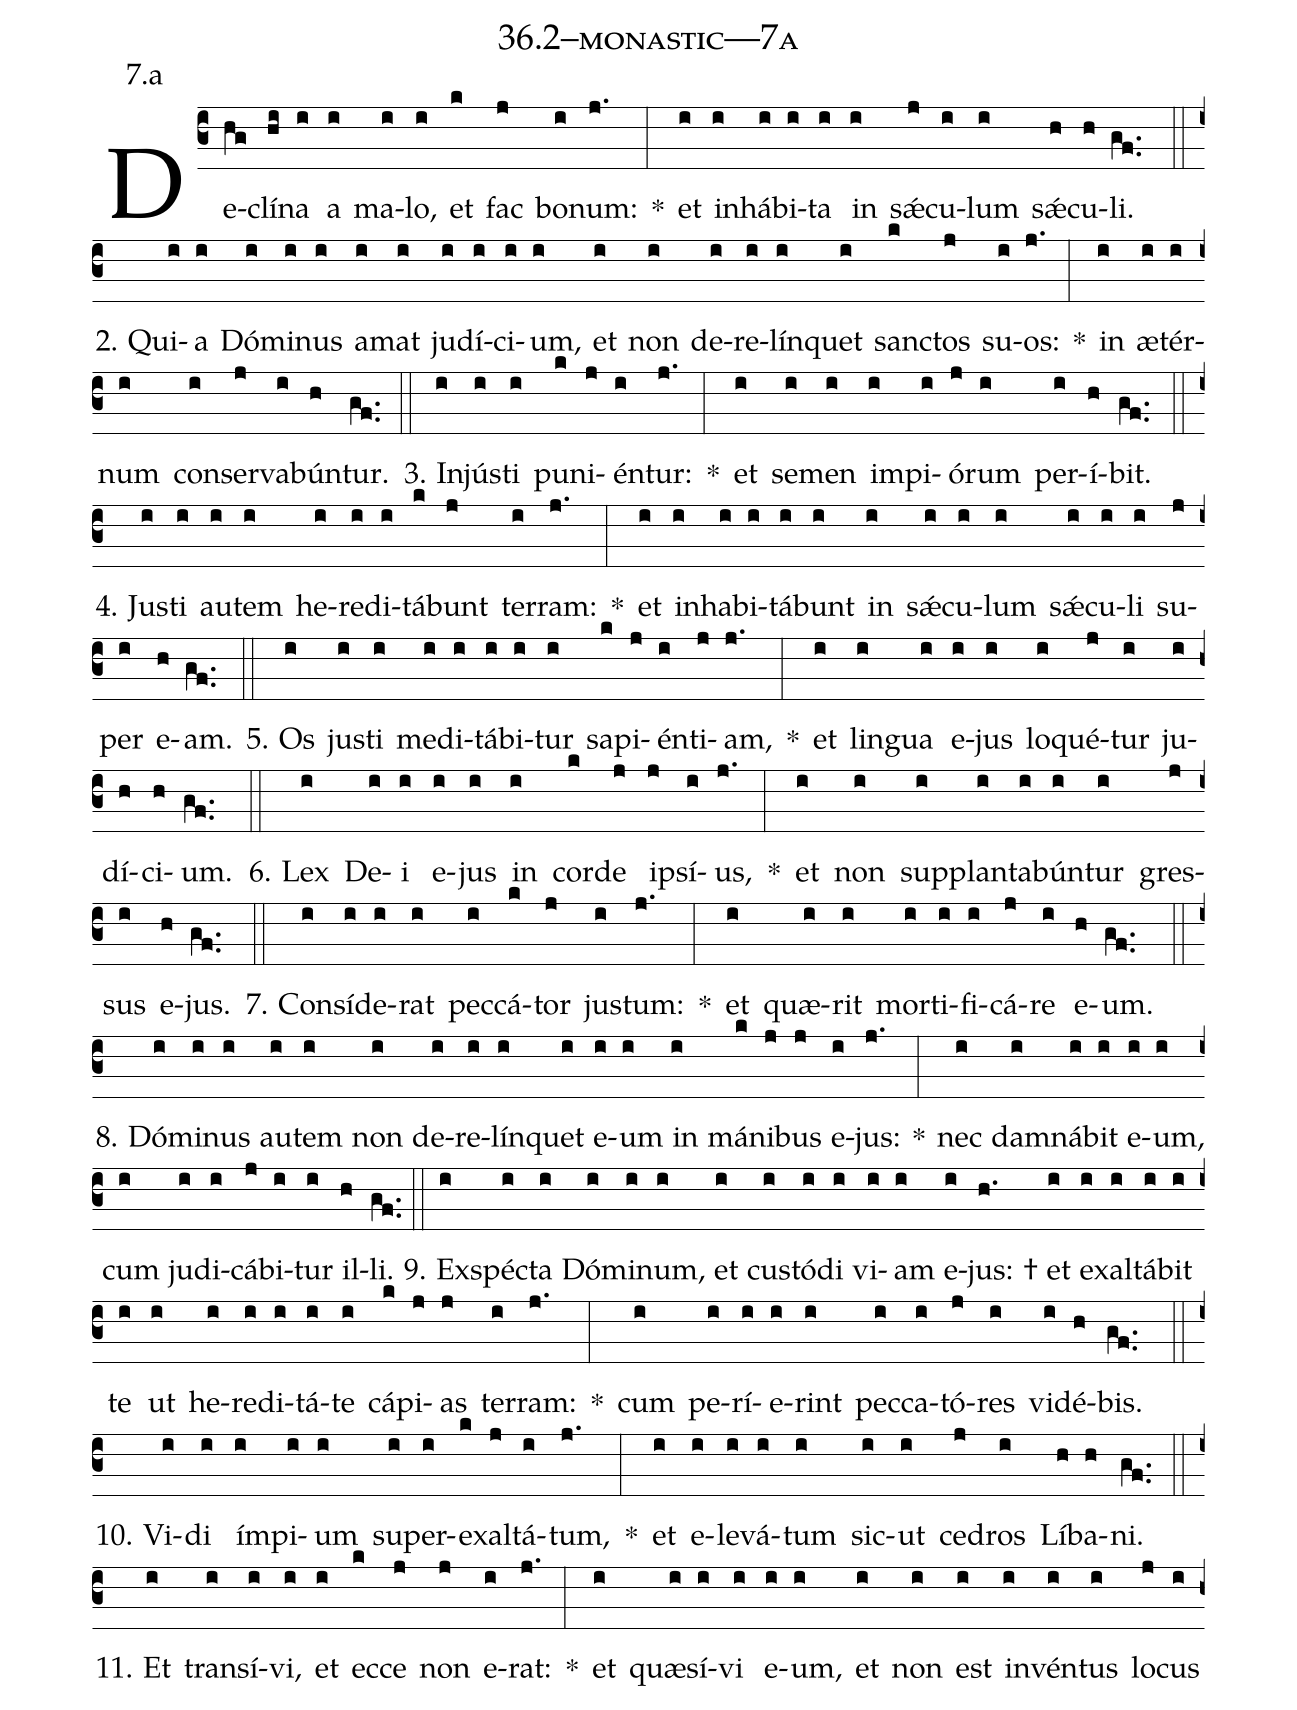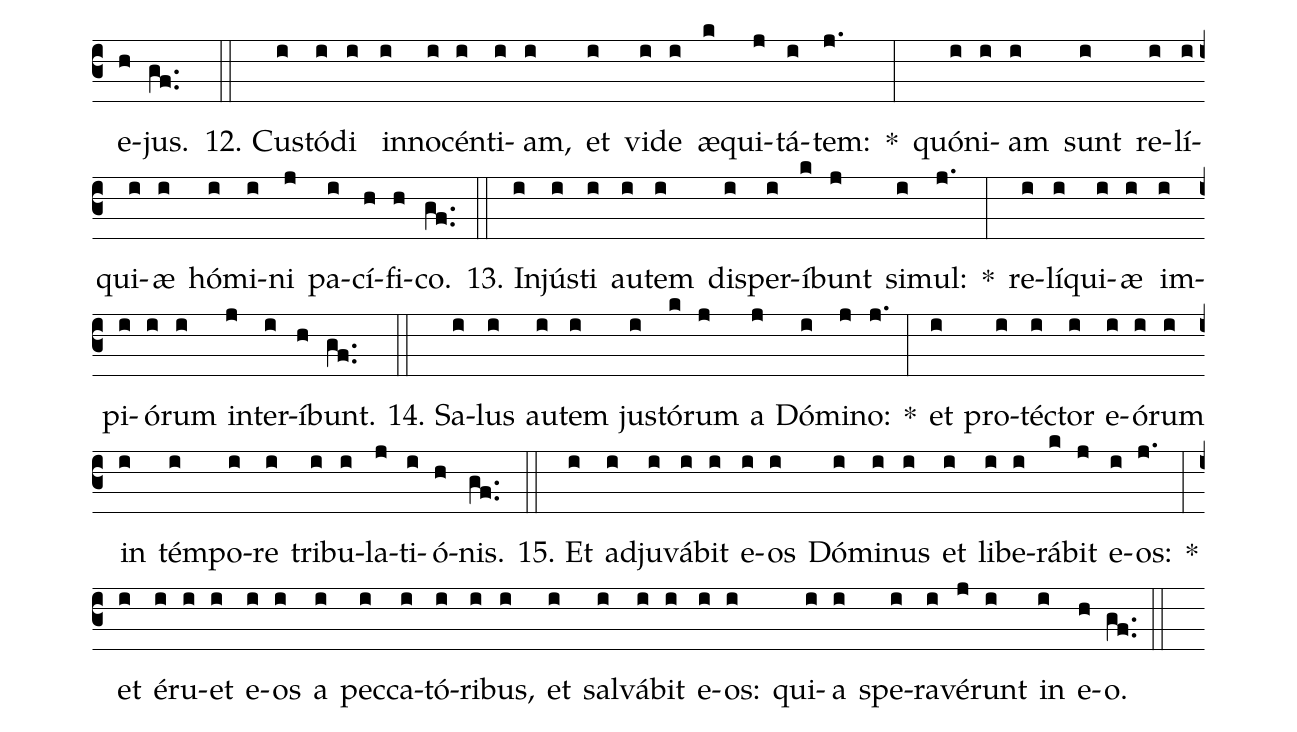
name: 36.2--monastic---7a;
annotation: 7.a;
%%
(c3)De(hg)clí(hi)na(i) a(i) ma(i)lo,(i) et(k) fac(j) bo(i)num:(j.) *(:) et(i) in(i)há(i)bi(i)ta(i) in(i) sǽ(j)cu(i)lum(i) sǽ(h)cu(h)li.(gf..) (::)
2. Qui(i)a(i) Dó(i)mi(i)nus(i) a(i)mat(i) ju(i)dí(i)ci(i)um,(i) et(i) non(i) de(i)re(i)lín(i)quet(i) sanc(k)tos(j) su(i)os:(j.) *(:) in(i) æ(i)tér(i)num(i) con(i)ser(j)va(i)bún(h)tur.(gf..) (::)
3. In(i)jús(i)ti(i) pu(k)ni(j)én(i)tur:(j.) *(:) et(i) se(i)men(i) im(i)pi(i)ó(j)rum(i) per(i)í(h)bit.(gf..) (::)
4. Jus(i)ti(i) au(i)tem(i) he(i)re(i)di(i)tá(k)bunt(j) ter(i)ram:(j.) *(:) et(i) in(i)ha(i)bi(i)tá(i)bunt(i) in(i) sǽ(i)cu(i)lum(i) sǽ(i)cu(i)li(i) su(j)per(i) e(h)am.(gf..) (::)
5. Os(i) jus(i)ti(i) me(i)di(i)tá(i)bi(i)tur(i) sa(k)pi(j)én(i)ti(j)am,(j.) *(:) et(i) lin(i)gua(i) e(i)jus(i) lo(i)qué(j)tur(i) ju(i)dí(h)ci(h)um.(gf..) (::)
6. Lex(i) De(i)i(i) e(i)jus(i) in(i) cor(k)de(j) ip(j)sí(i)us,(j.) *(:) et(i) non(i) sup(i)plan(i)ta(i)bún(i)tur(i) gres(j)sus(i) e(h)jus.(gf..) (::)
7. Con(i)sí(i)de(i)rat(i) pec(i)cá(k)tor(j) jus(i)tum:(j.) *(:) et(i) quæ(i)rit(i) mor(i)ti(i)fi(i)cá(j)re(i) e(h)um.(gf..) (::)
8. Dó(i)mi(i)nus(i) au(i)tem(i) non(i) de(i)re(i)lín(i)quet(i) e(i)um(i) in(i) má(k)ni(j)bus(j) e(i)jus:(j.) *(:) nec(i) dam(i)ná(i)bit(i) e(i)um,(i) cum(i) ju(i)di(i)cá(j)bi(i)tur(i) il(h)li.(gf..) (::)
9. Ex(i)spéc(i)ta(i) Dó(i)mi(i)num,(i) et(i) cus(i)tó(i)di(i) vi(i)am(i) e(i)jus: †(h.) et(i) ex(i)al(i)tá(i)bit(i) te(i) ut(i) he(i)re(i)di(i)tá(i)te(i) cá(k)pi(j)as(j) ter(i)ram:(j.) *(:) cum(i) pe(i)rí(i)e(i)rint(i) pec(i)ca(i)tó(j)res(i) vi(i)dé(h)bis.(gf..) (::)
10. Vi(i)di(i) ím(i)pi(i)um(i) su(i)per(i)ex(k)al(j)tá(i)tum,(j.) *(:) et(i) e(i)le(i)vá(i)tum(i) sic(i)ut(i) ce(j)dros(i) Lí(h)ba(h)ni.(gf..) (::)
11. Et(i) trans(i)í(i)vi,(i) et(i) ec(k)ce(j) non(j) e(i)rat:(j.) *(:) et(i) quæ(i)sí(i)vi(i) e(i)um,(i) et(i) non(i) est(i) in(i)vén(i)tus(i) lo(j)cus(i) e(h)jus.(gf..) (::)
12. Cus(i)tó(i)di(i) in(i)no(i)cén(i)ti(i)am,(i) et(i) vi(i)de(i) æ(k)qui(j)tá(i)tem:(j.) *(:) quón(i)i(i)am(i) sunt(i) re(i)lí(i)qui(i)æ(i) hó(i)mi(i)ni(j) pa(i)cí(h)fi(h)co.(gf..) (::)
13. In(i)jús(i)ti(i) au(i)tem(i) dis(i)per(i)í(k)bunt(j) si(i)mul:(j.) *(:) re(i)lí(i)qui(i)æ(i) im(i)pi(i)ó(i)rum(i) in(j)ter(i)í(h)bunt.(gf..) (::)
14. Sa(i)lus(i) au(i)tem(i) jus(i)tó(k)rum(j) a(j) Dó(i)mi(j)no:(j.) *(:) et(i) pro(i)téc(i)tor(i) e(i)ó(i)rum(i) in(i) tém(i)po(i)re(i) tri(i)bu(i)la(j)ti(i)ó(h)nis.(gf..) (::)
15. Et(i) ad(i)ju(i)vá(i)bit(i) e(i)os(i) Dó(i)mi(i)nus(i) et(i) li(i)be(i)rá(k)bit(j) e(i)os:(j.) *(:) et(i) é(i)ru(i)et(i) e(i)os(i) a(i) pec(i)ca(i)tó(i)ri(i)bus,(i) et(i) sal(i)vá(i)bit(i) e(i)os:(i) qui(i)a(i) spe(i)ra(i)vé(j)runt(i) in(i) e(h)o.(gf..) (::)
